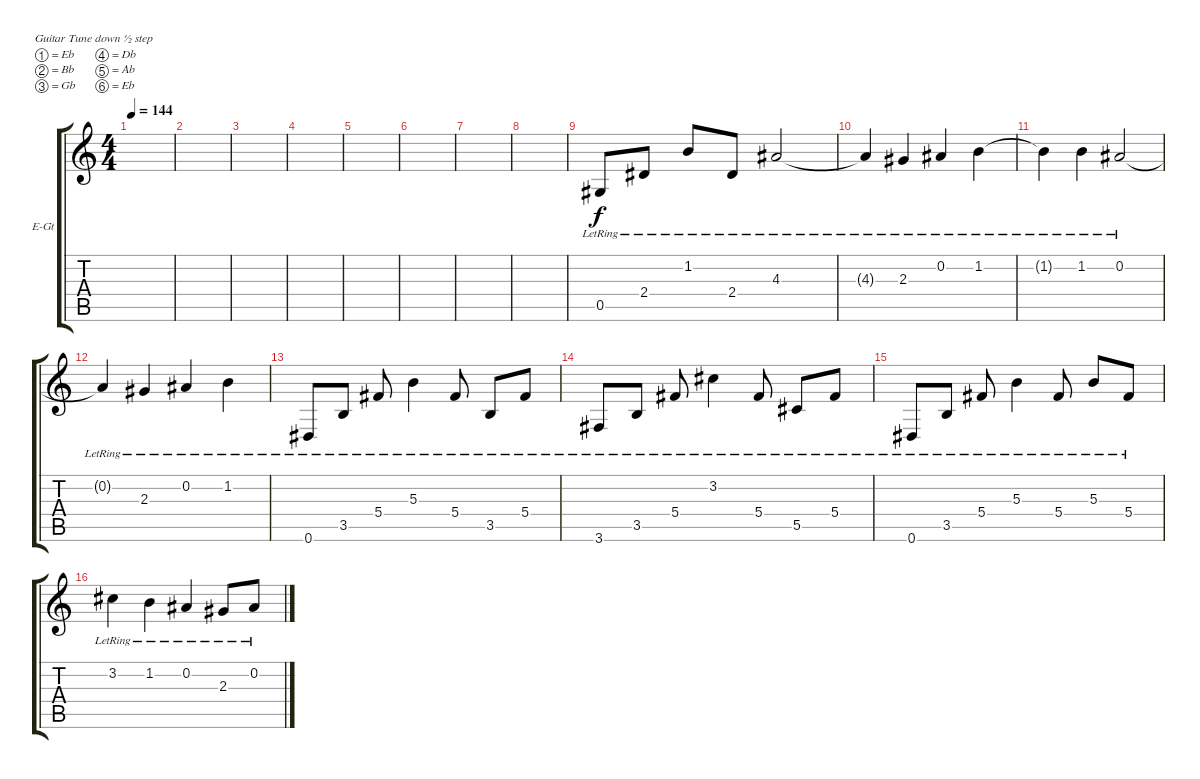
\bracketExtendMode groupsimilarinstruments
\firstSystemTrackNameOrientation horizontal
\otherSystemsTrackNameOrientation horizontal
\track ("Clean Guitar 1" "E-Gt") {instrument electricguitarclean}
\staff {score tabs}
\tuning (Eb4 Bb3 Gb3 Db3 Ab2 Eb2)
\ts (4 4)
\tempo 144
\clef g2
\ks c
|
|
|
|
|
|
|
|
0.5{lr}.8 2.4{lr}.8 1.2{lr}.8 2.4{lr}.8 4.3{lr}.2 |
4.3{lr t}.4 2.3{lr}.4 0.2{lr}.4 1.2{lr}.4 |
1.2{lr t}.4 1.2{lr}.4 0.2{lr}.2 |
0.2{lr t}.4 2.3{lr}.4 0.2{lr}.4 1.2{lr}.4 |
0.6{lr}.8 3.5{lr}.8 5.4{lr}.8 5.3{lr}.4 5.4{lr}.8 3.5{lr}.8 5.4{lr}.8 |
3.6{lr}.8 3.5{lr}.8 5.4{lr}.8 3.2{lr}.4 5.4{lr}.8 5.5{lr}.8 5.4{lr}.8 |
0.6{lr}.8 3.5{lr}.8 5.4{lr}.8 5.3{lr}.4 5.4{lr}.8 5.3{lr}.8 5.4{lr}.8 |
3.2{lr}.4 1.2{lr}.4 0.2{lr}.4 2.3{lr}.8 0.2{lr}.8
